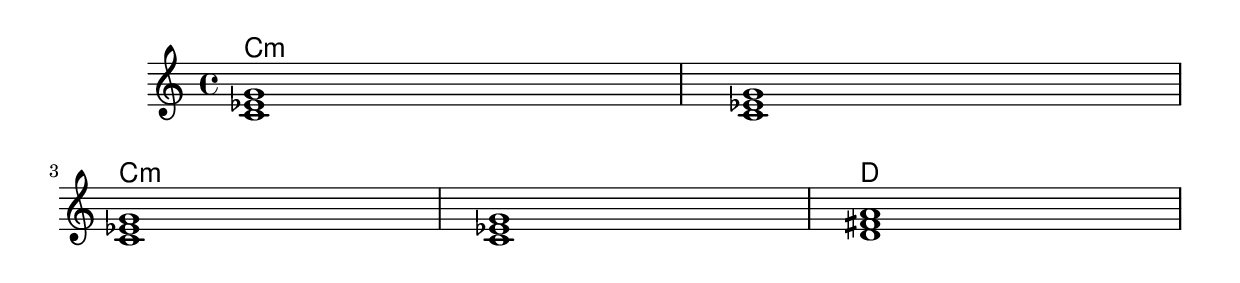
%% DO NOT EDIT this file manually; it is automatically
%% generated from LSR http://lsr.di.unimi.it
%% Make any changes in LSR itself, or in Documentation/snippets/new/ ,
%% and then run scripts/auxiliar/makelsr.py
%%
%% This file is in the public domain.
\version "2.18.0"

\header {
  lsrtags = "chords"

  texidoc = "
Chord names can be displayed only at the start of lines and when the
chord changes.

"
  doctitle = "Showing chords at changes"
} % begin verbatim

harmonies = \chordmode {
  c1:m c:m \break c:m c:m d
}

<<
  \new ChordNames {
    \set chordChanges = ##t
    \harmonies
  }
  \new Staff {
    \relative c' { \harmonies }
  }
>>
